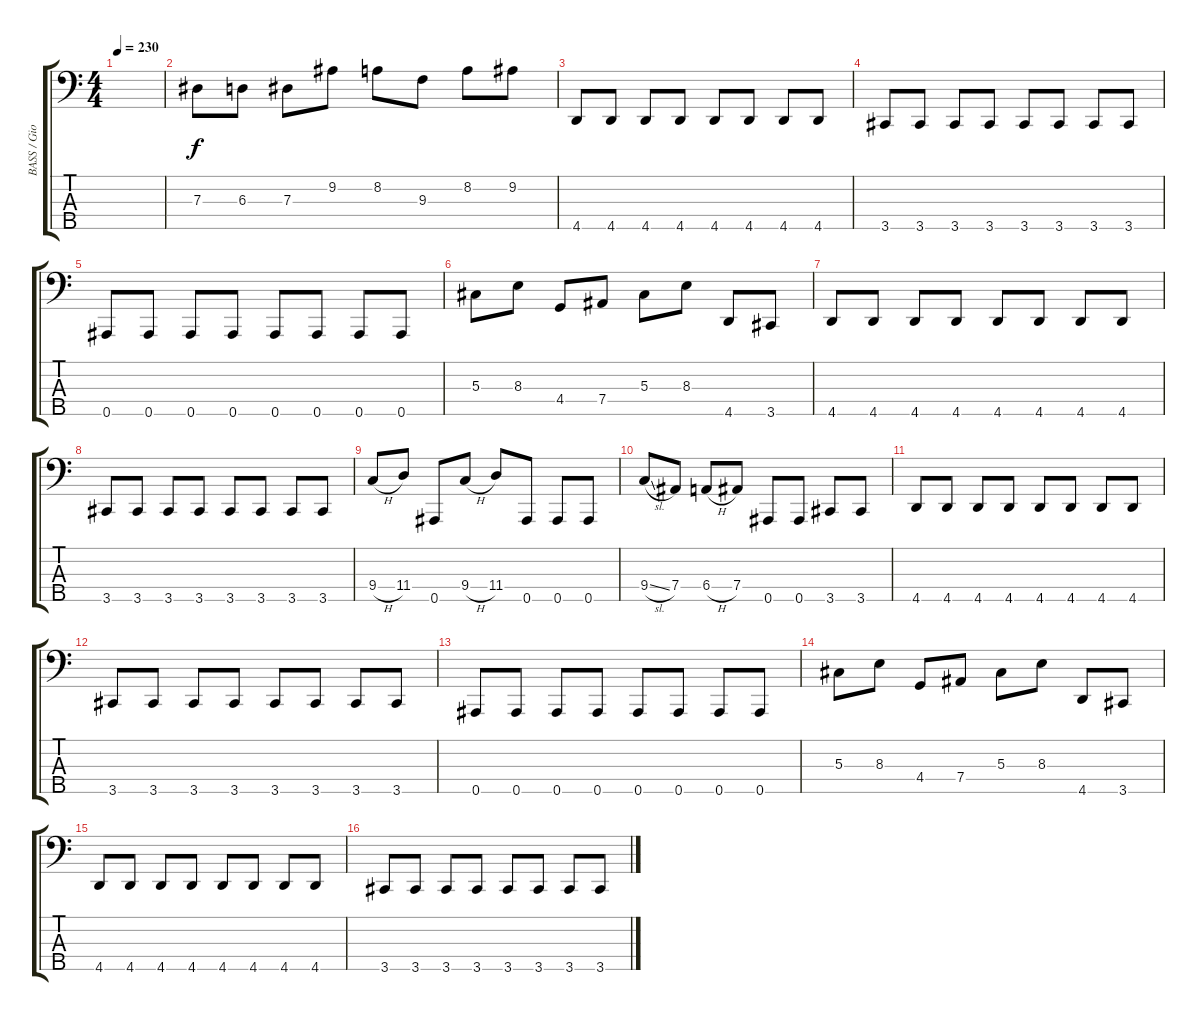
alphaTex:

\track ("BASS / Gio" "BASS / Gio") {instrument electricbassfinger}
\staff {score tabs}
\tuning (Gb2 Db2 Ab1 Eb1 Bb0) {hide}
\ts (4 4)
\tempo 230
\clef f4
\ks c
|
7.3.8 6.3.8 7.3.8 9.2.8 8.2.8 9.3.8 8.2.8 9.2.8 |
4.5.8 4.5.8 4.5.8 4.5.8 4.5.8 4.5.8 4.5.8 4.5.8 |
3.5.8 3.5.8 3.5.8 3.5.8 3.5.8 3.5.8 3.5.8 3.5.8 |
0.5.8 0.5.8 0.5.8 0.5.8 0.5.8 0.5.8 0.5.8 0.5.8 |
5.3.8 8.3.8 4.4.8 7.4.8 5.3.8 8.3.8 4.5.8 3.5.8 |
4.5.8 4.5.8 4.5.8 4.5.8 4.5.8 4.5.8 4.5.8 4.5.8 |
3.5.8 3.5.8 3.5.8 3.5.8 3.5.8 3.5.8 3.5.8 3.5.8 |
9.4{h}.8 11.4.8 0.5.8 9.4{h}.8 11.4.8 0.5.8 0.5.8 0.5.8 |
9.4{sl}.8 7.4.8 6.4{h}.8 7.4.8 0.5.8 0.5.8 3.5.8 3.5.8 |
4.5.8 4.5.8 4.5.8 4.5.8 4.5.8 4.5.8 4.5.8 4.5.8 |
3.5.8 3.5.8 3.5.8 3.5.8 3.5.8 3.5.8 3.5.8 3.5.8 |
0.5.8 0.5.8 0.5.8 0.5.8 0.5.8 0.5.8 0.5.8 0.5.8 |
5.3.8 8.3.8 4.4.8 7.4.8 5.3.8 8.3.8 4.5.8 3.5.8 |
4.5.8 4.5.8 4.5.8 4.5.8 4.5.8 4.5.8 4.5.8 4.5.8 |
3.5.8 3.5.8 3.5.8 3.5.8 3.5.8 3.5.8 3.5.8 3.5.8
